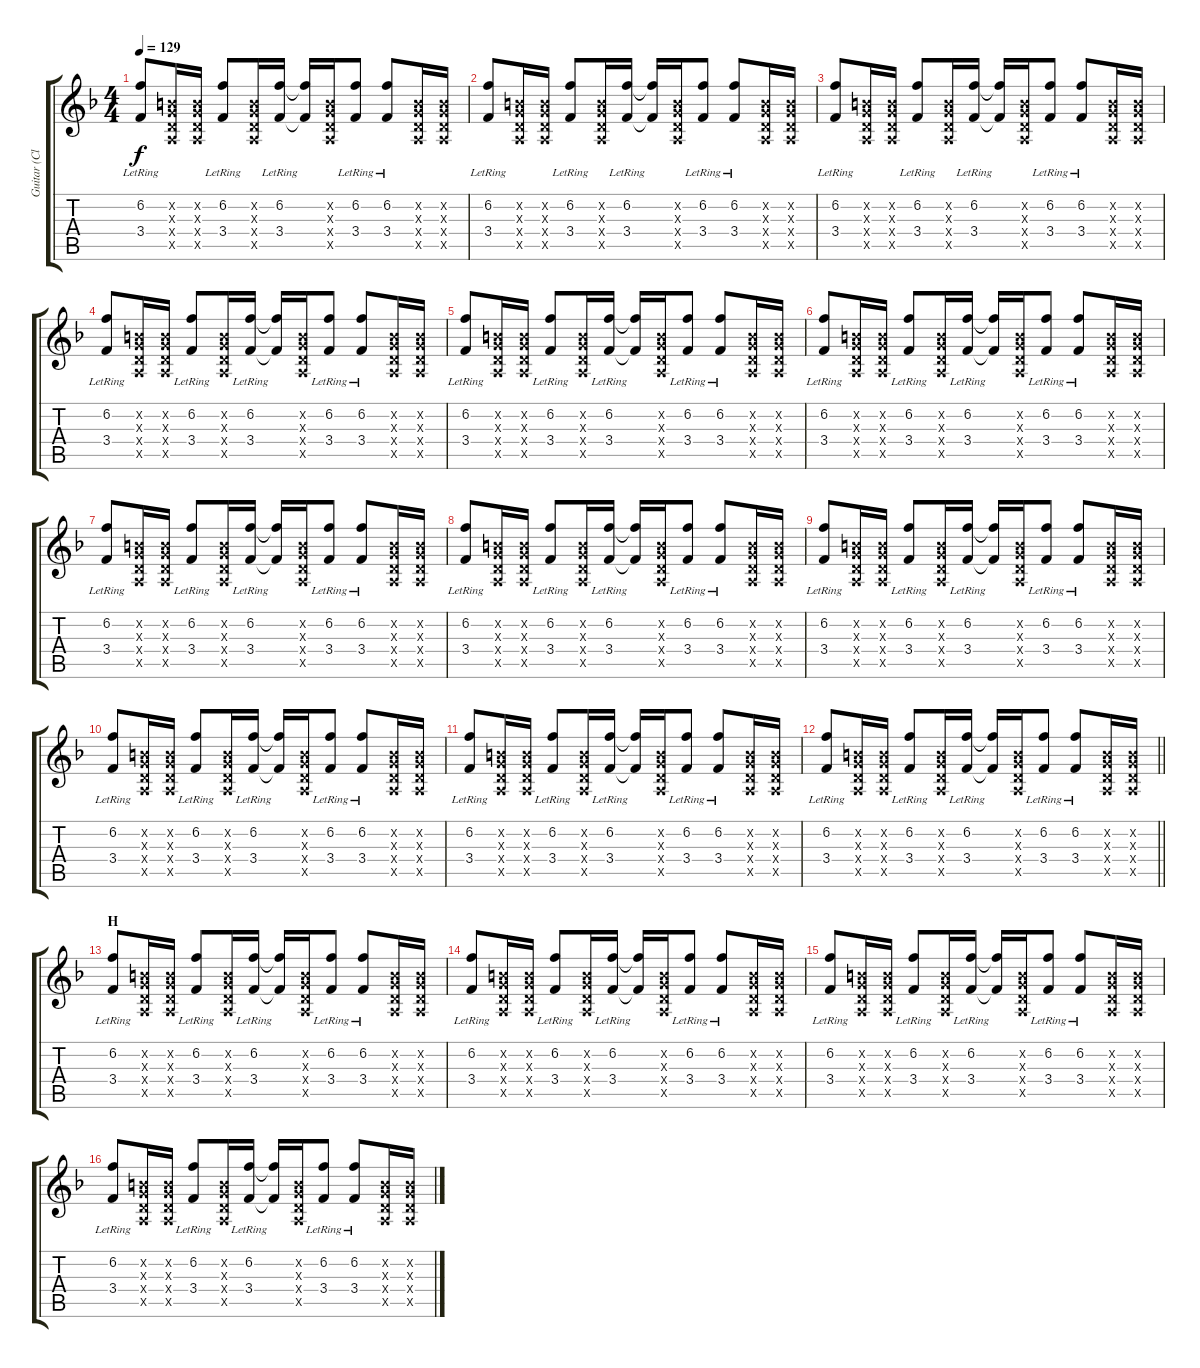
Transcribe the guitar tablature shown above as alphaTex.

\track ("Guitar (Clean)" "Guitar (Cl") {instrument electricguitarjazz}
\staff {score tabs}
\tuning (E4 B3 G3 D3 A2 E2) {hide}
\ts (4 4)
\tempo 129
\clef g2
\ks f
(6.2{lr} 3.4{lr}).8{dy f} (0.2{x} 0.3{x} 0.4{x} 0.5{x}).16 (0.2{x} 0.3{x} 0.4{x} 0.5{x}).16 (6.2{lr} 3.4{lr}).8 (0.2{x} 0.3{x} 0.4{x} 0.5{x}).16 (6.2{lr} 3.4{lr}).16 (6.2{t} 3.4{t}).16 (0.2{x} 0.3{x} 0.4{x} 0.5{x}).16 (6.2{lr} 3.4{lr}).8 (6.2{lr} 3.4{lr}).8 (0.2{x} 0.3{x} 0.4{x} 0.5{x}).16 (0.2{x} 0.3{x} 0.4{x} 0.5{x}).16 |
(6.2{lr} 3.4{lr}).8 (0.2{x} 0.3{x} 0.4{x} 0.5{x}).16 (0.2{x} 0.3{x} 0.4{x} 0.5{x}).16 (6.2{lr} 3.4{lr}).8 (0.2{x} 0.3{x} 0.4{x} 0.5{x}).16 (6.2{lr} 3.4{lr}).16 (6.2{t} 3.4{t}).16 (0.2{x} 0.3{x} 0.4{x} 0.5{x}).16 (6.2{lr} 3.4{lr}).8 (6.2{lr} 3.4{lr}).8 (0.2{x} 0.3{x} 0.4{x} 0.5{x}).16 (0.2{x} 0.3{x} 0.4{x} 0.5{x}).16 |
(6.2{lr} 3.4{lr}).8 (0.2{x} 0.3{x} 0.4{x} 0.5{x}).16 (0.2{x} 0.3{x} 0.4{x} 0.5{x}).16 (6.2{lr} 3.4{lr}).8 (0.2{x} 0.3{x} 0.4{x} 0.5{x}).16 (6.2{lr} 3.4{lr}).16 (6.2{t} 3.4{t}).16 (0.2{x} 0.3{x} 0.4{x} 0.5{x}).16 (6.2{lr} 3.4{lr}).8 (6.2{lr} 3.4{lr}).8 (0.2{x} 0.3{x} 0.4{x} 0.5{x}).16 (0.2{x} 0.3{x} 0.4{x} 0.5{x}).16 |
(6.2{lr} 3.4{lr}).8 (0.2{x} 0.3{x} 0.4{x} 0.5{x}).16 (0.2{x} 0.3{x} 0.4{x} 0.5{x}).16 (6.2{lr} 3.4{lr}).8 (0.2{x} 0.3{x} 0.4{x} 0.5{x}).16 (6.2{lr} 3.4{lr}).16 (6.2{t} 3.4{t}).16 (0.2{x} 0.3{x} 0.4{x} 0.5{x}).16 (6.2{lr} 3.4{lr}).8 (6.2{lr} 3.4{lr}).8 (0.2{x} 0.3{x} 0.4{x} 0.5{x}).16 (0.2{x} 0.3{x} 0.4{x} 0.5{x}).16 |
(6.2{lr} 3.4{lr}).8 (0.2{x} 0.3{x} 0.4{x} 0.5{x}).16 (0.2{x} 0.3{x} 0.4{x} 0.5{x}).16 (6.2{lr} 3.4{lr}).8 (0.2{x} 0.3{x} 0.4{x} 0.5{x}).16 (6.2{lr} 3.4{lr}).16 (6.2{t} 3.4{t}).16 (0.2{x} 0.3{x} 0.4{x} 0.5{x}).16 (6.2{lr} 3.4{lr}).8 (6.2{lr} 3.4{lr}).8 (0.2{x} 0.3{x} 0.4{x} 0.5{x}).16 (0.2{x} 0.3{x} 0.4{x} 0.5{x}).16 |
(6.2{lr} 3.4{lr}).8 (0.2{x} 0.3{x} 0.4{x} 0.5{x}).16 (0.2{x} 0.3{x} 0.4{x} 0.5{x}).16 (6.2{lr} 3.4{lr}).8 (0.2{x} 0.3{x} 0.4{x} 0.5{x}).16 (6.2{lr} 3.4{lr}).16 (6.2{t} 3.4{t}).16 (0.2{x} 0.3{x} 0.4{x} 0.5{x}).16 (6.2{lr} 3.4{lr}).8 (6.2{lr} 3.4{lr}).8 (0.2{x} 0.3{x} 0.4{x} 0.5{x}).16 (0.2{x} 0.3{x} 0.4{x} 0.5{x}).16 |
(6.2{lr} 3.4{lr}).8 (0.2{x} 0.3{x} 0.4{x} 0.5{x}).16 (0.2{x} 0.3{x} 0.4{x} 0.5{x}).16 (6.2{lr} 3.4{lr}).8 (0.2{x} 0.3{x} 0.4{x} 0.5{x}).16 (6.2{lr} 3.4{lr}).16 (6.2{t} 3.4{t}).16 (0.2{x} 0.3{x} 0.4{x} 0.5{x}).16 (6.2{lr} 3.4{lr}).8 (6.2{lr} 3.4{lr}).8 (0.2{x} 0.3{x} 0.4{x} 0.5{x}).16 (0.2{x} 0.3{x} 0.4{x} 0.5{x}).16 |
(6.2{lr} 3.4{lr}).8 (0.2{x} 0.3{x} 0.4{x} 0.5{x}).16 (0.2{x} 0.3{x} 0.4{x} 0.5{x}).16 (6.2{lr} 3.4{lr}).8 (0.2{x} 0.3{x} 0.4{x} 0.5{x}).16 (6.2{lr} 3.4{lr}).16 (6.2{t} 3.4{t}).16 (0.2{x} 0.3{x} 0.4{x} 0.5{x}).16 (6.2{lr} 3.4{lr}).8 (6.2{lr} 3.4{lr}).8 (0.2{x} 0.3{x} 0.4{x} 0.5{x}).16 (0.2{x} 0.3{x} 0.4{x} 0.5{x}).16 |
(6.2{lr} 3.4{lr}).8 (0.2{x} 0.3{x} 0.4{x} 0.5{x}).16 (0.2{x} 0.3{x} 0.4{x} 0.5{x}).16 (6.2{lr} 3.4{lr}).8 (0.2{x} 0.3{x} 0.4{x} 0.5{x}).16 (6.2{lr} 3.4{lr}).16 (6.2{t} 3.4{t}).16 (0.2{x} 0.3{x} 0.4{x} 0.5{x}).16 (6.2{lr} 3.4{lr}).8 (6.2{lr} 3.4{lr}).8 (0.2{x} 0.3{x} 0.4{x} 0.5{x}).16 (0.2{x} 0.3{x} 0.4{x} 0.5{x}).16 |
(6.2{lr} 3.4{lr}).8 (0.2{x} 0.3{x} 0.4{x} 0.5{x}).16 (0.2{x} 0.3{x} 0.4{x} 0.5{x}).16 (6.2{lr} 3.4{lr}).8 (0.2{x} 0.3{x} 0.4{x} 0.5{x}).16 (6.2{lr} 3.4{lr}).16 (6.2{t} 3.4{t}).16 (0.2{x} 0.3{x} 0.4{x} 0.5{x}).16 (6.2{lr} 3.4{lr}).8 (6.2{lr} 3.4{lr}).8 (0.2{x} 0.3{x} 0.4{x} 0.5{x}).16 (0.2{x} 0.3{x} 0.4{x} 0.5{x}).16 |
(6.2{lr} 3.4{lr}).8 (0.2{x} 0.3{x} 0.4{x} 0.5{x}).16 (0.2{x} 0.3{x} 0.4{x} 0.5{x}).16 (6.2{lr} 3.4{lr}).8 (0.2{x} 0.3{x} 0.4{x} 0.5{x}).16 (6.2{lr} 3.4{lr}).16 (6.2{t} 3.4{t}).16 (0.2{x} 0.3{x} 0.4{x} 0.5{x}).16 (6.2{lr} 3.4{lr}).8 (6.2{lr} 3.4{lr}).8 (0.2{x} 0.3{x} 0.4{x} 0.5{x}).16 (0.2{x} 0.3{x} 0.4{x} 0.5{x}).16 |
\barLineRight lightlight
(6.2{lr} 3.4{lr}).8 (0.2{x} 0.3{x} 0.4{x} 0.5{x}).16 (0.2{x} 0.3{x} 0.4{x} 0.5{x}).16 (6.2{lr} 3.4{lr}).8 (0.2{x} 0.3{x} 0.4{x} 0.5{x}).16 (6.2{lr} 3.4{lr}).16 (6.2{t} 3.4{t}).16 (0.2{x} 0.3{x} 0.4{x} 0.5{x}).16 (6.2{lr} 3.4{lr}).8 (6.2{lr} 3.4{lr}).8 (0.2{x} 0.3{x} 0.4{x} 0.5{x}).16 (0.2{x} 0.3{x} 0.4{x} 0.5{x}).16 |
\section ("" "H")
(6.2{lr} 3.4{lr}).8 (0.2{x} 0.3{x} 0.4{x} 0.5{x}).16 (0.2{x} 0.3{x} 0.4{x} 0.5{x}).16 (6.2{lr} 3.4{lr}).8 (0.2{x} 0.3{x} 0.4{x} 0.5{x}).16 (6.2{lr} 3.4{lr}).16 (6.2{t} 3.4{t}).16 (0.2{x} 0.3{x} 0.4{x} 0.5{x}).16 (6.2{lr} 3.4{lr}).8 (6.2{lr} 3.4{lr}).8 (0.2{x} 0.3{x} 0.4{x} 0.5{x}).16 (0.2{x} 0.3{x} 0.4{x} 0.5{x}).16 |
(6.2{lr} 3.4{lr}).8 (0.2{x} 0.3{x} 0.4{x} 0.5{x}).16 (0.2{x} 0.3{x} 0.4{x} 0.5{x}).16 (6.2{lr} 3.4{lr}).8 (0.2{x} 0.3{x} 0.4{x} 0.5{x}).16 (6.2{lr} 3.4{lr}).16 (6.2{t} 3.4{t}).16 (0.2{x} 0.3{x} 0.4{x} 0.5{x}).16 (6.2{lr} 3.4{lr}).8 (6.2{lr} 3.4{lr}).8 (0.2{x} 0.3{x} 0.4{x} 0.5{x}).16 (0.2{x} 0.3{x} 0.4{x} 0.5{x}).16 |
(6.2{lr} 3.4{lr}).8 (0.2{x} 0.3{x} 0.4{x} 0.5{x}).16 (0.2{x} 0.3{x} 0.4{x} 0.5{x}).16 (6.2{lr} 3.4{lr}).8 (0.2{x} 0.3{x} 0.4{x} 0.5{x}).16 (6.2{lr} 3.4{lr}).16 (6.2{t} 3.4{t}).16 (0.2{x} 0.3{x} 0.4{x} 0.5{x}).16 (6.2{lr} 3.4{lr}).8 (6.2{lr} 3.4{lr}).8 (0.2{x} 0.3{x} 0.4{x} 0.5{x}).16 (0.2{x} 0.3{x} 0.4{x} 0.5{x}).16 |
(6.2{lr} 3.4{lr}).8 (0.2{x} 0.3{x} 0.4{x} 0.5{x}).16 (0.2{x} 0.3{x} 0.4{x} 0.5{x}).16 (6.2{lr} 3.4{lr}).8 (0.2{x} 0.3{x} 0.4{x} 0.5{x}).16 (6.2{lr} 3.4{lr}).16 (6.2{t} 3.4{t}).16 (0.2{x} 0.3{x} 0.4{x} 0.5{x}).16 (6.2{lr} 3.4{lr}).8 (6.2{lr} 3.4{lr}).8 (0.2{x} 0.3{x} 0.4{x} 0.5{x}).16 (0.2{x} 0.3{x} 0.4{x} 0.5{x}).16
